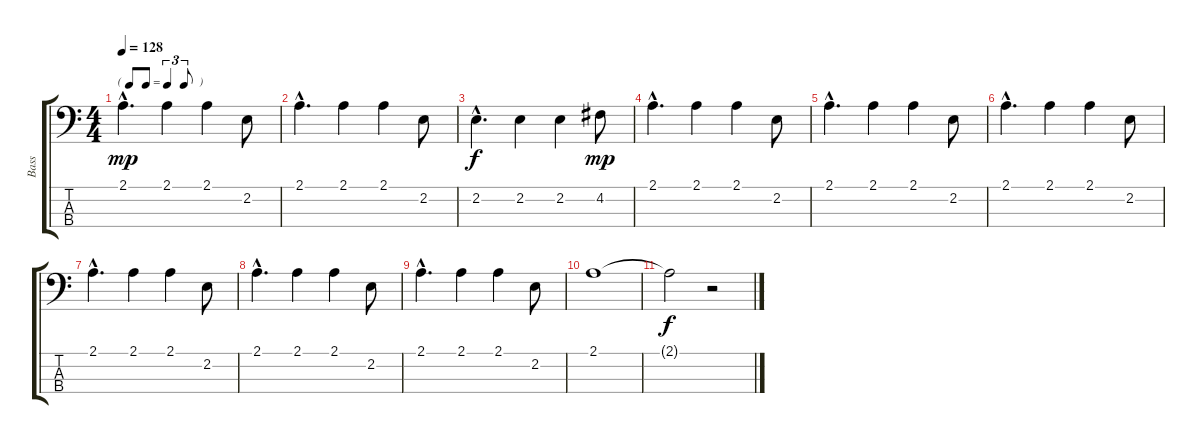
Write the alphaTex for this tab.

\track ("Bass" "Bass") {instrument electricbasspick}
\staff {score tabs}
\tuning (G2 D2 A1 E1) {hide}
\ts (4 4)
\tf triplet8th
\tempo 128
\clef f4
\ks c
2.1{hac}.4{d dy mp} 2.1.4 2.1.4 2.2.8 |
2.1{hac}.4{d} 2.1.4 2.1.4 2.2.8 |
2.2{hac}.4{d dy f} 2.2.4 2.2.4 4.2.8{dy mp} |
2.1{hac}.4{d} 2.1.4 2.1.4 2.2.8 |
2.1{hac}.4{d} 2.1.4 2.1.4 2.2.8 |
2.1{hac}.4{d} 2.1.4 2.1.4 2.2.8 |
2.1{hac}.4{d} 2.1.4 2.1.4 2.2.8 |
2.1{hac}.4{d} 2.1.4 2.1.4 2.2.8 |
2.1{hac}.4{d} 2.1.4 2.1.4 2.2.8 |
2.1.1 |
2.1{t}.2{dy f} r.2
